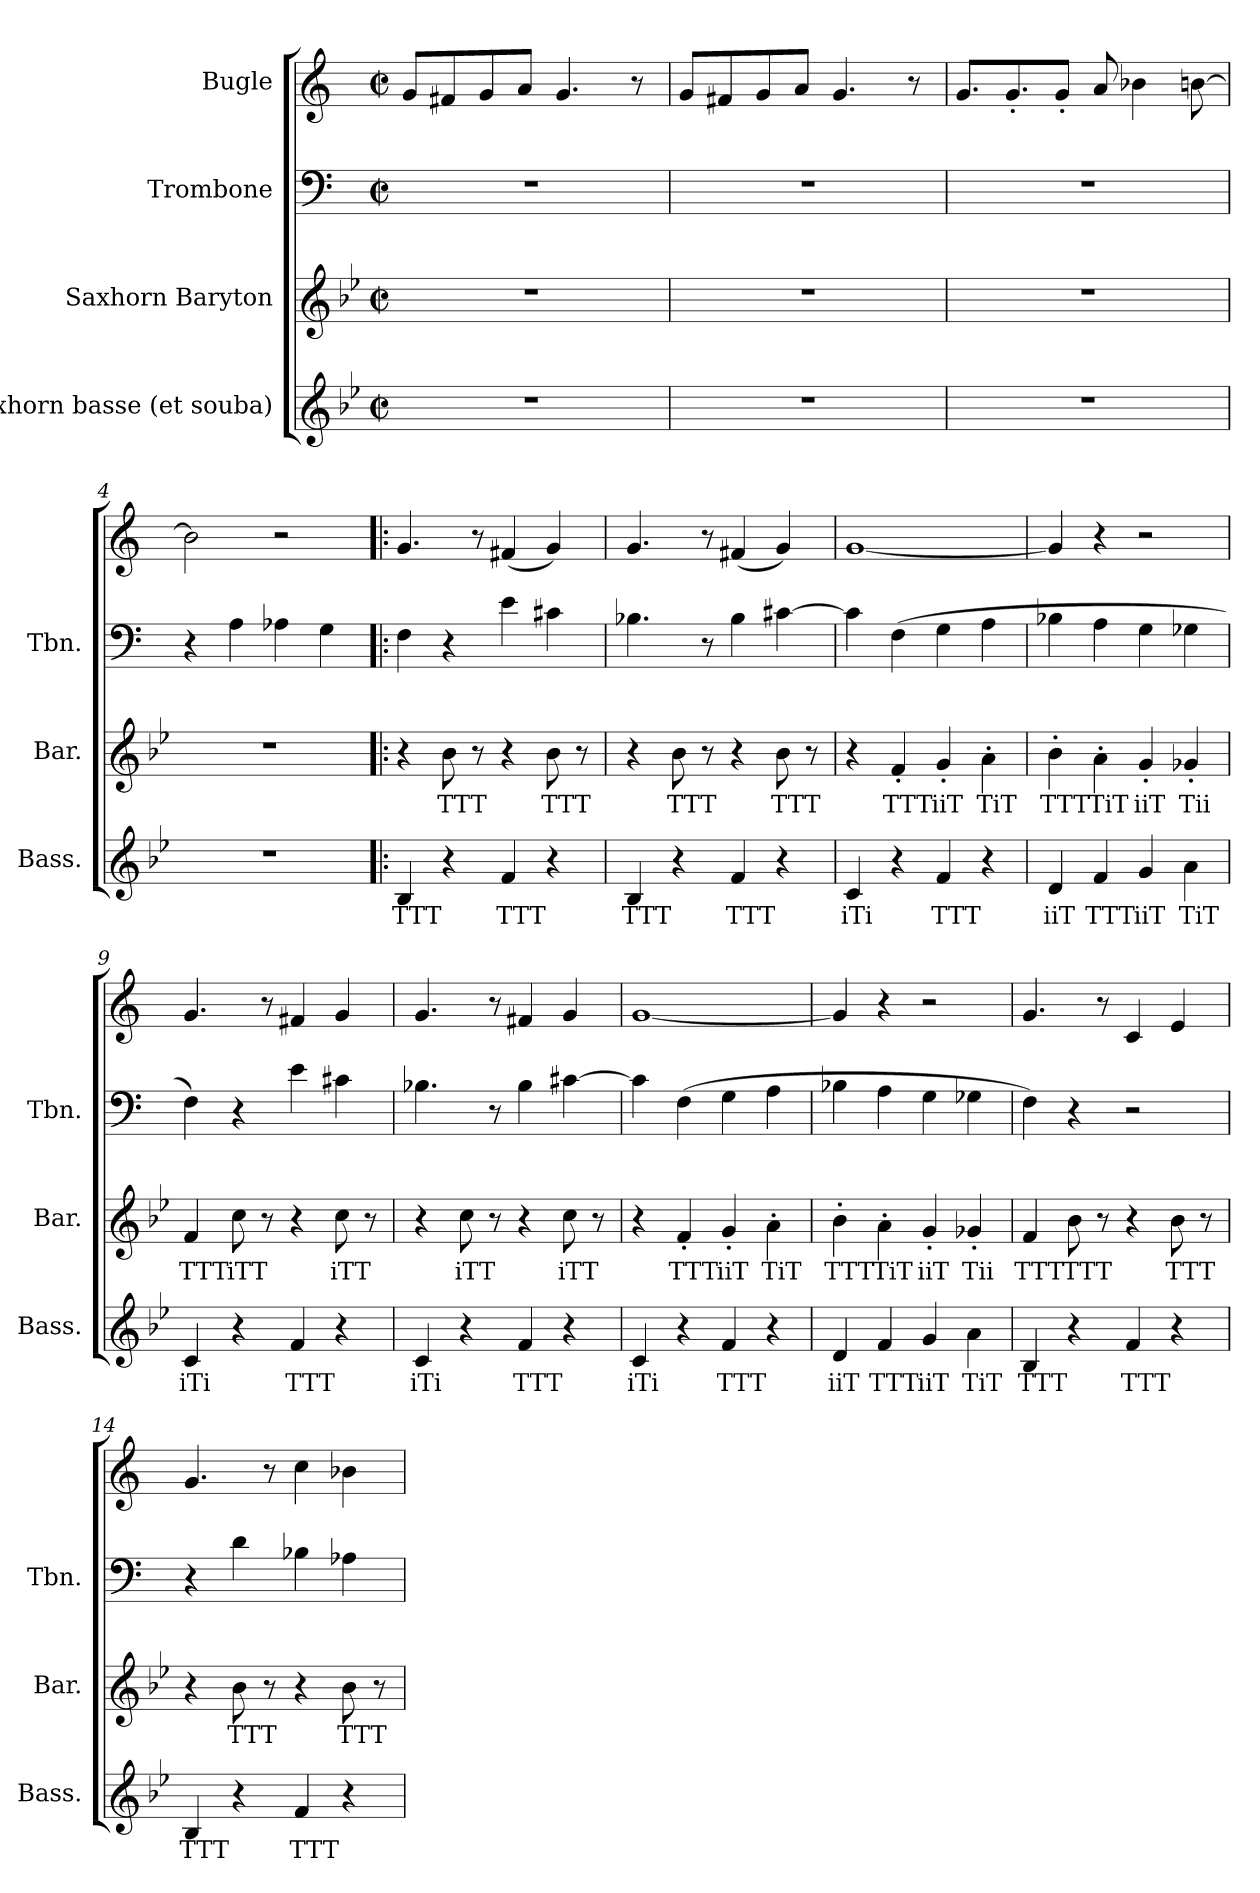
**kern	**text	**kern	**text	**kern	**kern
*part4	*part4	*part3	*part3	*part2	*part1
*staff4	*staff4	*staff3	*staff3	*staff2	*staff1
*I"Saxhorn basse (et souba)	*	*I"Saxhorn Baryton	*	*I"Trombone	*I"Bugle
*I'Bass.	*	*I'Bar.	*	*I'Tbn.	*
*clefG2	*	*clefG2	*	*clefF4	*clefG2
*ITrd8c14	*	*ITrd8c14	*	*	*ITrd1c2
*k[b-e-]	*	*k[b-e-]	*	*k[]	*k[b-e-]
*M2/2	*	*M2/2	*	*M2/2	*M2/2
*met(c|)	*	*met(c|)	*	*met(c|)	*met(c|)
*MM200	*	*MM200	*	*MM200	*MM200
=1	=1	=1	=1	=1	=1
1r	.	1r	.	1r	8f/L
.	.	.	.	.	8en/
.	.	.	.	.	8f/
.	.	.	.	.	8g/J
.	.	.	.	.	4.f/
.	.	.	.	.	8r
=2	=2	=2	=2	=2	=2
1r	.	1r	.	1r	8f/L
.	.	.	.	.	8en/
.	.	.	.	.	8f/
.	.	.	.	.	8g/J
.	.	.	.	.	4.f/
.	.	.	.	.	8r
=3	=3	=3	=3	=3	=3
1r	.	1r	.	1r	8.f/L
.	.	.	.	.	8.f'/
.	.	.	.	.	8f'/J
.	.	.	.	.	8g/
.	.	.	.	.	4a-X\
.	.	.	.	.	[8an\
=4	=4	=4	=4	=4	=4
1r	.	1r	.	4r	2a\]
.	.	.	.	4A\	.
.	.	.	.	4A-X\	2r
.	.	.	.	4G\	.
!!LO:LB:g=z
=5!|:	=5!|:	=5!|:	=5!|:	=5!|:	=5!|:
!	!LO:LY:b	!	!	!	!
4BB-/	TTT	4r	.	4F\	4.f/
!	!	!	!LO:LY:b	!	!
4r	.	8B-\	TTT	4r	.
.	.	8r	.	.	8r
!	!LO:LY:b	!	!	!	!
4F/	TTT	4r	.	4e\	(<4en/
!	!	!	!LO:LY:b	!	!
4r	.	8B-\	TTT	4c#X\	4f/)
.	.	8r	.	.	.
=6	=6	=6	=6	=6	=6
!	!LO:LY:b	!	!	!	!
4BB-/	TTT	4r	.	4.B-X\	4.f/
!	!	!	!LO:LY:b	!	!
4r	.	8B-\	TTT	.	.
.	.	8r	.	8r	8r
!	!LO:LY:b	!	!	!	!
4F/	TTT	4r	.	4B-\	(<4en/
!	!	!	!LO:LY:b	!	!
4r	.	8B-\	TTT	[4c#X\	4f/)
.	.	8r	.	.	.
=7	=7	=7	=7	=7	=7
!	!LO:LY:b	!	!	!	!
4C/	iTi	4r	.	4c#\]	[1f
!	!	!	!LO:LY:b	!	!
4r	.	4F'/	TTT	(>4F\	.
!	!LO:LY:b	!	!LO:LY:b	!	!
4F/	TTT	4G'/	iiT	4G\	.
!	!	!	!LO:LY:b	!	!
4r	.	4A'\	TiT	4A\	.
=8	=8	=8	=8	=8	=8
!	!LO:LY:b	!	!LO:LY:b	!	!
4D/	iiT	4B-'\	TTT	4B-X\	4f/]
!	!LO:LY:b	!	!LO:LY:b	!	!
4F/	TTT	4A'\	TiT	4A\	4r
!	!LO:LY:b	!	!LO:LY:b	!	!
4G/	iiT	4G'/	iiT	4G\	2r
!	!LO:LY:b	!	!LO:LY:b	!	!
4A\	TiT	4G-X'/	Tii	4G-X\	.
!!LO:LB:g=z
=9	=9	=9	=9	=9	=9
!	!LO:LY:b	!	!LO:LY:b	!	!
4C/	iTi	4F/	TTT	4F\)	4.f/
!	!	!	!LO:LY:b	!	!
4r	.	8c\	iTT	4r	.
.	.	8r	.	.	8r
!	!LO:LY:b	!	!	!	!
4F/	TTT	4r	.	4e\	4en/
!	!	!	!LO:LY:b	!	!
4r	.	8c\	iTT	4c#X\	4f/
.	.	8r	.	.	.
=10	=10	=10	=10	=10	=10
!	!LO:LY:b	!	!	!	!
4C/	iTi	4r	.	4.B-X\	4.f/
!	!	!	!LO:LY:b	!	!
4r	.	8c\	iTT	.	.
.	.	8r	.	8r	8r
!	!LO:LY:b	!	!	!	!
4F/	TTT	4r	.	4B-\	4en/
!	!	!	!LO:LY:b	!	!
4r	.	8c\	iTT	[4c#X\	4f/
.	.	8r	.	.	.
=11	=11	=11	=11	=11	=11
!	!LO:LY:b	!	!	!	!
4C/	iTi	4r	.	4c#\]	[1f
!	!	!	!LO:LY:b	!	!
4r	.	4F'/	TTT	(>4F\	.
!	!LO:LY:b	!	!LO:LY:b	!	!
4F/	TTT	4G'/	iiT	4G\	.
!	!	!	!LO:LY:b	!	!
4r	.	4A'\	TiT	4A\	.
=12	=12	=12	=12	=12	=12
!	!LO:LY:b	!	!LO:LY:b	!	!
4D/	iiT	4B-'\	TTT	4B-X\	4f/]
!	!LO:LY:b	!	!LO:LY:b	!	!
4F/	TTT	4A'\	TiT	4A\	4r
!	!LO:LY:b	!	!LO:LY:b	!	!
4G/	iiT	4G'/	iiT	4G\	2r
!	!LO:LY:b	!	!LO:LY:b	!	!
4A\	TiT	4G-X'/	Tii	4G-X\	.
!!LO:PB:g=z
=13	=13	=13	=13	=13	=13
!	!LO:LY:b	!	!LO:LY:b	!	!
4BB-/	TTT	4F/	TTT	4F\)	4.f/
!	!	!	!LO:LY:b	!	!
4r	.	8B-\	TTT	4r	.
.	.	8r	.	.	8r
!	!LO:LY:b	!	!	!	!
4F/	TTT	4r	.	2r	4B-/
!	!	!	!LO:LY:b	!	!
4r	.	8B-\	TTT	.	4d/
.	.	8r	.	.	.
=14	=14	=14	=14	=14	=14
!	!LO:LY:b	!	!	!	!
4BB-/	TTT	4r	.	4r	4.f/
!	!	!	!LO:LY:b	!	!
4r	.	8B-\	TTT	4d\	.
.	.	8r	.	.	8r
!	!LO:LY:b	!	!	!	!
4F/	TTT	4r	.	4B-X\	4b-\
!	!	!	!LO:LY:b	!	!
4r	.	8B-\	TTT	4A-X\	4a-X\
.	.	8r	.	.	.
=	=	=	=	=	=
*-	*-	*-	*-	*-	*-
